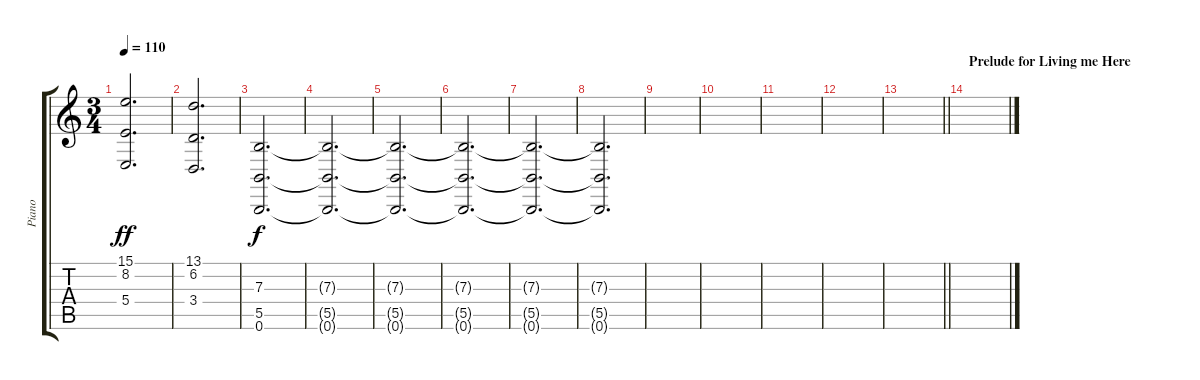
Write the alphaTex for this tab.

\track ("Piano" "Piano") {instrument brightacousticpiano}
\staff {score tabs}
\tuning (Db4 Ab3 E3 B2 Gb2 B1) {hide}
\ts (3 4)
\tempo 110
\clef g2
\ks c
(15.1 8.2 5.4).2{d dy ff} |
(13.1 6.2 3.4).2{d} |
(7.3 5.5 0.6).2{d dy f} |
(7.3{t} 5.5{t} 0.6{t}).2{d} |
(7.3{t} 5.5{t} 0.6{t}).2{d} |
(7.3{t} 5.5{t} 0.6{t}).2{d} |
(7.3{t} 5.5{t} 0.6{t}).2{d} |
(7.3{t} 5.5{t} 0.6{t}).2{d} |
|
|
|
|
\barLineRight lightlight
|
\section ("" "Prelude for Living me Here ")
